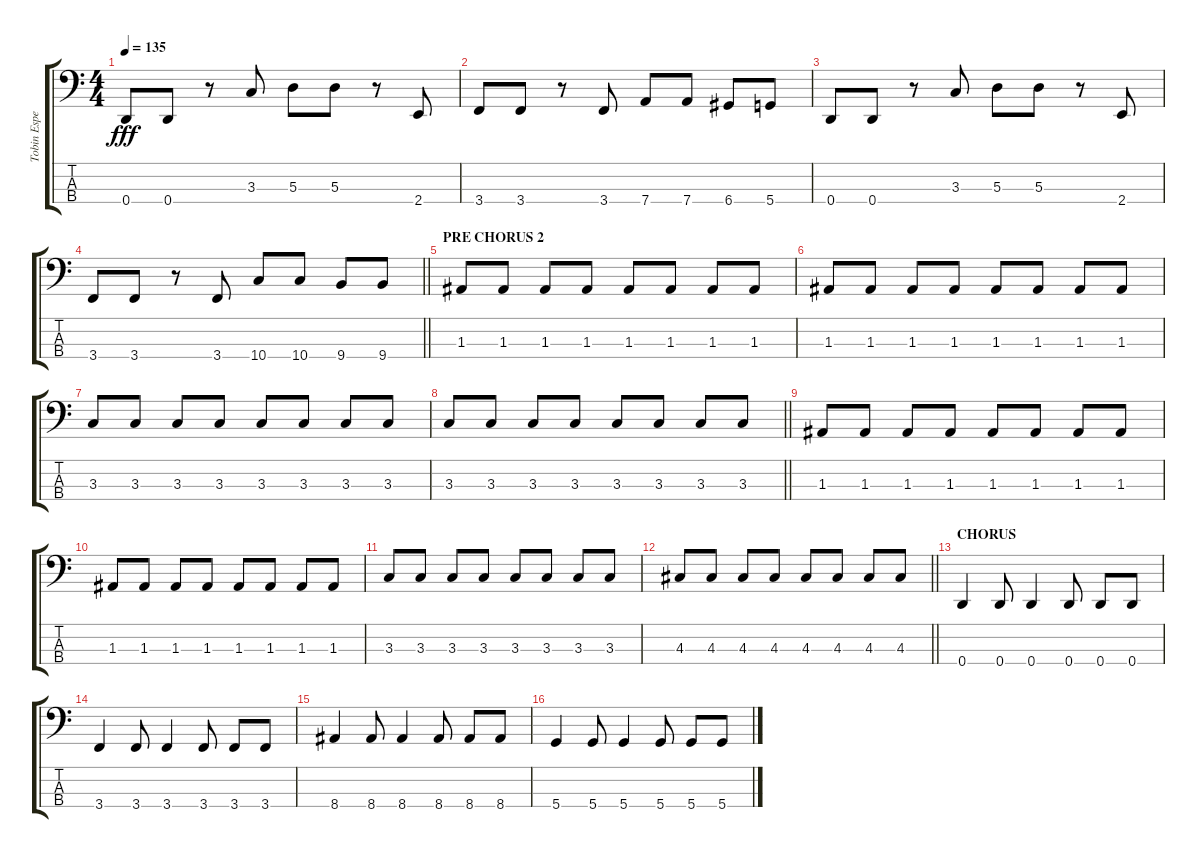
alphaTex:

\track ("Tobin Esperance" "Tobin Espe") {instrument electricbassfinger}
\staff {score tabs}
\tuning (G2 D2 A1 D1) {hide}
\ts (4 4)
\tempo 135
\clef f4
\ks c
0.4.8{dy fff} 0.4.8 r.8 3.3.8 5.3.8 5.3.8 r.8 2.4.8 |
3.4.8 3.4.8 r.8 3.4.8 7.4.8 7.4.8 6.4.8 5.4.8 |
0.4.8 0.4.8 r.8 3.3.8 5.3.8 5.3.8 r.8 2.4.8 |
\barLineRight lightlight
3.4.8 3.4.8 r.8 3.4.8 10.4.8 10.4.8 9.4.8 9.4.8 |
\section ("" "PRE CHORUS 2")
1.3.8 1.3.8 1.3.8 1.3.8 1.3.8 1.3.8 1.3.8 1.3.8 |
1.3.8 1.3.8 1.3.8 1.3.8 1.3.8 1.3.8 1.3.8 1.3.8 |
3.3.8 3.3.8 3.3.8 3.3.8 3.3.8 3.3.8 3.3.8 3.3.8 |
\barLineRight lightlight
3.3.8 3.3.8 3.3.8 3.3.8 3.3.8 3.3.8 3.3.8 3.3.8 |
1.3.8 1.3.8 1.3.8 1.3.8 1.3.8 1.3.8 1.3.8 1.3.8 |
1.3.8 1.3.8 1.3.8 1.3.8 1.3.8 1.3.8 1.3.8 1.3.8 |
3.3.8 3.3.8 3.3.8 3.3.8 3.3.8 3.3.8 3.3.8 3.3.8 |
\barLineRight lightlight
4.3.8 4.3.8 4.3.8 4.3.8 4.3.8 4.3.8 4.3.8 4.3.8 |
\section ("" "CHORUS")
0.4.4 0.4.8 0.4.4 0.4.8 0.4.8 0.4.8 |
3.4.4 3.4.8 3.4.4 3.4.8 3.4.8 3.4.8 |
8.4.4 8.4.8 8.4.4 8.4.8 8.4.8 8.4.8 |
5.4.4 5.4.8 5.4.4 5.4.8 5.4.8 5.4.8
